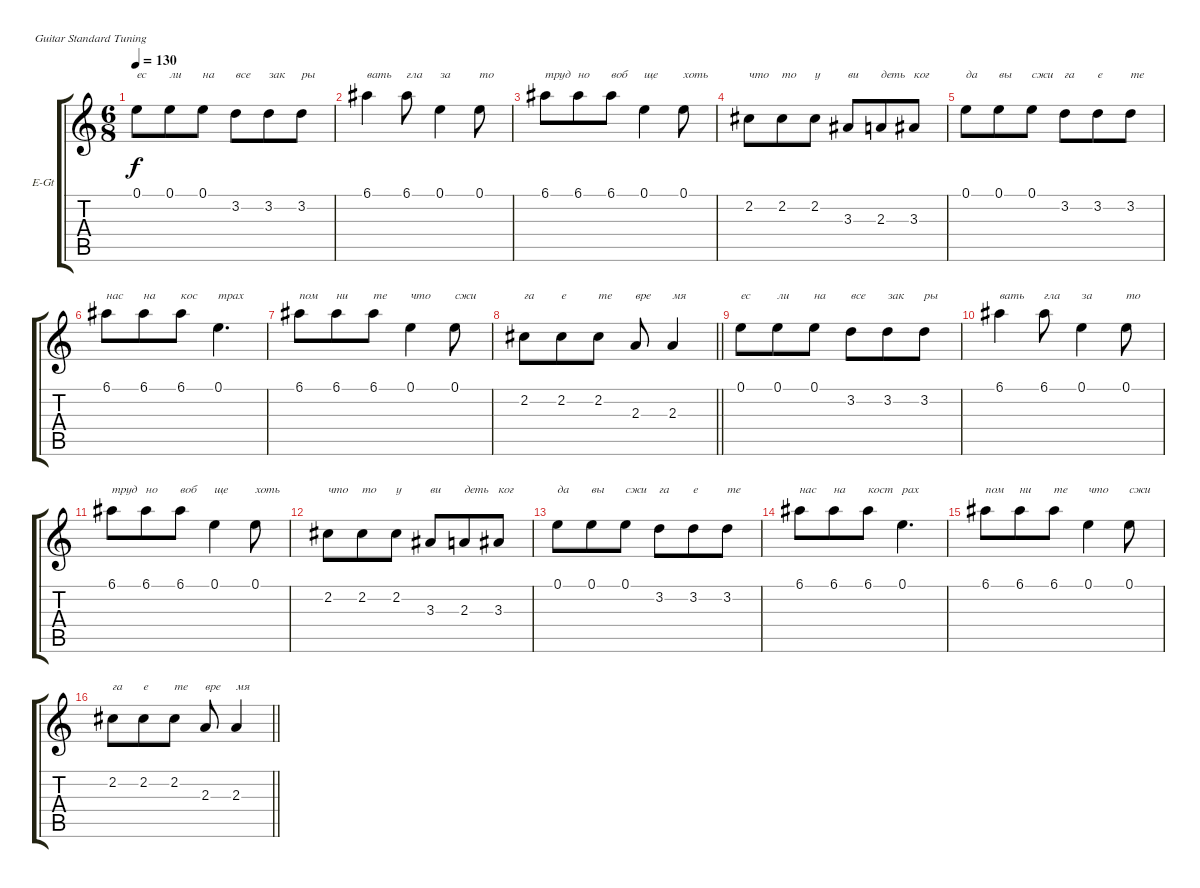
\bracketExtendMode groupsimilarinstruments
\firstSystemTrackNameOrientation horizontal
\otherSystemsTrackNameOrientation horizontal
\track ("vocal (Artur Potemkin)" "E-Gt") {instrument electricguitarclean}
\staff {score tabs}
\tuning (E4 B3 G3 D3 A2 E2)
\ts (6 8)
\tempo 130
\clef g2
\scale
0.333333
\ks aminor
0.1.8{txt "ес" dy f} 0.1.8{txt "ли"} 0.1.8{txt "на"} 3.2.8{txt "все"} 3.2.8{txt "зак"} 3.2.8{txt "ры"} |
\scale
0.333333 6.1.4{txt "вать"} 6.1.8{txt "гла"} 0.1.4{txt "за"} 0.1.8{txt "то"} |
\scale
0.333333 6.1.8{txt "труд"} 6.1.8{txt "но"} 6.1.8{txt "воб"} 0.1.4{txt "ще"} 0.1.8{txt "хоть"} |
\scale
0.333333 2.2.8{txt "что"} 2.2.8{txt "то"} 2.2.8{txt "у"} 3.3.8{txt "ви"} 2.3.8{txt "деть"} 3.3.8{txt "ког"} |
\scale
0.333333 0.1.8{txt "да"} 0.1.8{txt "вы"} 0.1.8{txt "сжи"} 3.2.8{txt "га"} 3.2.8{txt "е"} 3.2.8{txt "те"} |
\scale
0.333333 6.1.8{txt "нас"} 6.1.8{txt "на"} 6.1.8{txt "кос"} 0.1.4{d txt "трах"} |
\scale
0.333333 6.1.8{txt "пом"} 6.1.8{txt "ни"} 6.1.8{txt "те"} 0.1.4{txt "что"} 0.1.8{txt "сжи"} |
\scale
0.333333
\barLineRight lightlight
2.2.8{txt "га"} 2.2.8{txt "е"} 2.2.8{txt "те"} 2.3.8{txt "вре"} 2.3.4{txt "мя"} |
\scale
0.333333 0.1.8{txt "ес"} 0.1.8{txt "ли"} 0.1.8{txt "на"} 3.2.8{txt "все"} 3.2.8{txt "зак"} 3.2.8{txt "ры"} |
\scale
0.333333 6.1.4{txt "вать"} 6.1.8{txt "гла"} 0.1.4{txt "за"} 0.1.8{txt "то"} |
\scale
0.333333 6.1.8{txt "труд"} 6.1.8{txt "но"} 6.1.8{txt "воб"} 0.1.4{txt "ще"} 0.1.8{txt "хоть"} |
\scale
0.333333 2.2.8{txt "что"} 2.2.8{txt "то"} 2.2.8{txt "у"} 3.3.8{txt "ви"} 2.3.8{txt "деть"} 3.3.8{txt "ког"} |
\scale
0.333333 0.1.8{txt "да"} 0.1.8{txt "вы"} 0.1.8{txt "сжи"} 3.2.8{txt "га"} 3.2.8{txt "е"} 3.2.8{txt "те"} |
\scale
0.333333 6.1.8{txt "нас"} 6.1.8{txt "на"} 6.1.8{txt "кост"} 0.1.4{d txt "рах"} |
\scale
0.333333 6.1.8{txt "пом"} 6.1.8{txt "ни"} 6.1.8{txt "те"} 0.1.4{txt "что"} 0.1.8{txt "сжи"} |
\scale
0.333333
\barLineRight lightlight
2.2.8{txt "га"} 2.2.8{txt "е"} 2.2.8{txt "те"} 2.3.8{txt "вре"} 2.3.4{txt "мя"}
